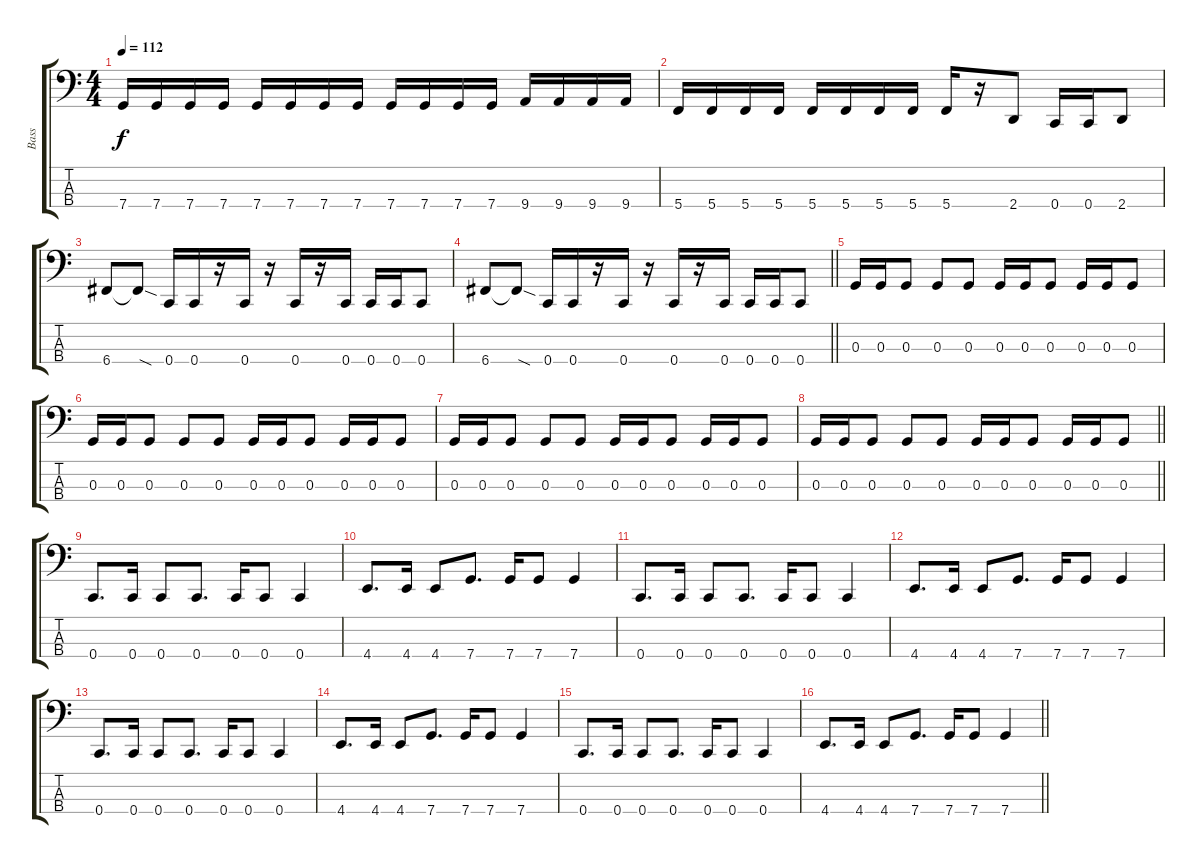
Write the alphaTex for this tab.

\track ("Bass" "Bass") {instrument electricbasspick}
\staff {score tabs}
\tuning (G2 C2 G1 C1) {hide}
\ts (4 4)
\tempo 112
\clef f4
\ks c
7.4.16{dy f} 7.4.16 7.4.16 7.4.16 7.4.16 7.4.16 7.4.16 7.4.16 7.4.16 7.4.16 7.4.16 7.4.16 9.4.16 9.4.16 9.4.16 9.4.16 |
5.4.16 5.4.16 5.4.16 5.4.16 5.4.16 5.4.16 5.4.16 5.4.16 5.4.16 r.16 2.4.8 0.4.16 0.4.16 2.4.8 |
6.4.8 6.4{sod t}.8 0.4.16 0.4.16 r.16 0.4.16 r.16 0.4.16 r.16 0.4.16 0.4.16 0.4.16 0.4.8 |
\barLineRight lightlight
6.4.8 6.4{sod t}.8 0.4.16 0.4.16 r.16 0.4.16 r.16 0.4.16 r.16 0.4.16 0.4.16 0.4.16 0.4.8 |
0.3.16 0.3.16 0.3.8 0.3.8 0.3.8 0.3.16 0.3.16 0.3.8 0.3.16 0.3.16 0.3.8 |
0.3.16 0.3.16 0.3.8 0.3.8 0.3.8 0.3.16 0.3.16 0.3.8 0.3.16 0.3.16 0.3.8 |
0.3.16 0.3.16 0.3.8 0.3.8 0.3.8 0.3.16 0.3.16 0.3.8 0.3.16 0.3.16 0.3.8 |
\barLineRight lightlight
0.3.16 0.3.16 0.3.8 0.3.8 0.3.8 0.3.16 0.3.16 0.3.8 0.3.16 0.3.16 0.3.8 |
0.4.8{d} 0.4.16 0.4.8 0.4.8{d} 0.4.16 0.4.8 0.4.4 |
4.4.8{d} 4.4.16 4.4.8 7.4.8{d} 7.4.16 7.4.8 7.4.4 |
0.4.8{d} 0.4.16 0.4.8 0.4.8{d} 0.4.16 0.4.8 0.4.4 |
4.4.8{d} 4.4.16 4.4.8 7.4.8{d} 7.4.16 7.4.8 7.4.4 |
0.4.8{d} 0.4.16 0.4.8 0.4.8{d} 0.4.16 0.4.8 0.4.4 |
4.4.8{d} 4.4.16 4.4.8 7.4.8{d} 7.4.16 7.4.8 7.4.4 |
0.4.8{d} 0.4.16 0.4.8 0.4.8{d} 0.4.16 0.4.8 0.4.4 |
\barLineRight lightlight
4.4.8{d} 4.4.16 4.4.8 7.4.8{d} 7.4.16 7.4.8 7.4.4
